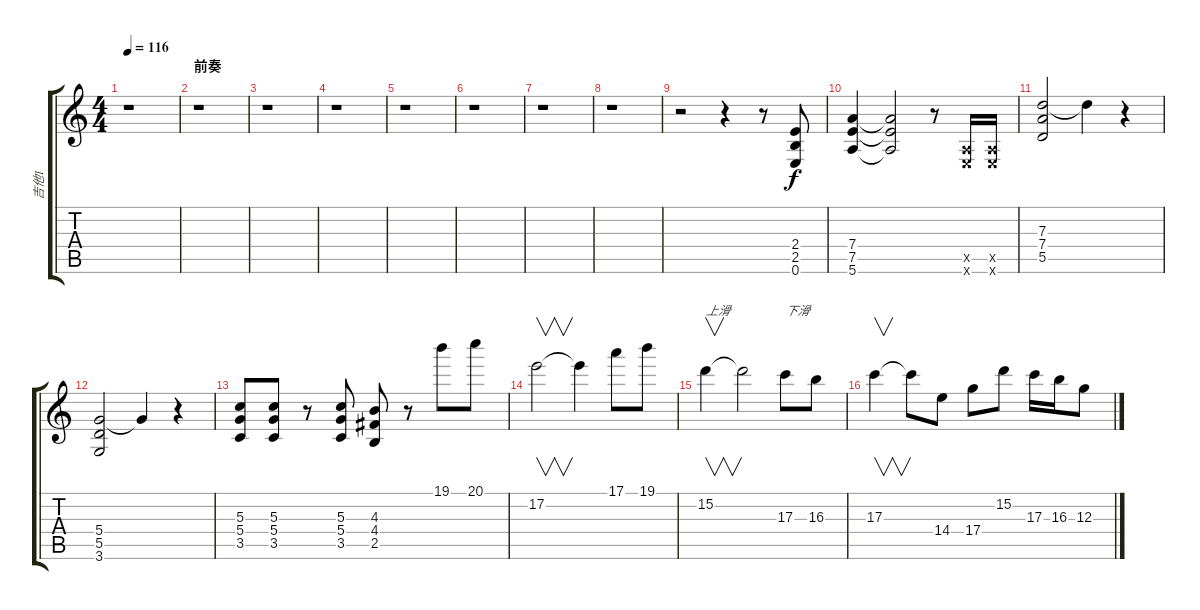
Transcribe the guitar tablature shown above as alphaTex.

\track ("吉他1" "吉他1") {instrument distortionguitar}
\staff {score tabs}
\tuning (E4 B3 G3 D3 A2 E2) {hide}
\ts (4 4)
\tempo 116
\clef g2
\ks c
r.1{dy f instrument distortionguitar} |
\section ("" "前奏")
r.1 |
r.1 |
r.1 |
r.1 |
r.1 |
r.1 |
r.1 |
r.2 r.4 r.8 (2.4 2.5 0.6).8 |
(7.4 7.5 5.6).4 (7.4{t} 7.5{t} 5.6{t}).2 r.8 (0.5{x} 0.6{x}).16 (0.5{x} 0.6{x}).16 |
(7.3 7.4 5.5).2 7.3{t}.4 r.4 |
(5.4 5.5 3.6).2 5.4{t}.4 r.4 |
(5.3 5.4 3.5).8 (5.3 5.4 3.5).8 r.8 (5.3 5.4 3.5).8 (4.3 4.4 2.5).8 r.8 19.1.8 20.1.8 |
17.2.2{v} 17.2{t}.4 17.1.8 19.1.8 |
15.2.4{v txt "上滑"} 15.2{t}.2 17.3.8{txt "下滑"} 16.3.8 |
17.3.4{v} 17.3{t}.8 14.4.8 17.4.8 15.2.8 17.3.16 16.3.16 12.3.8
